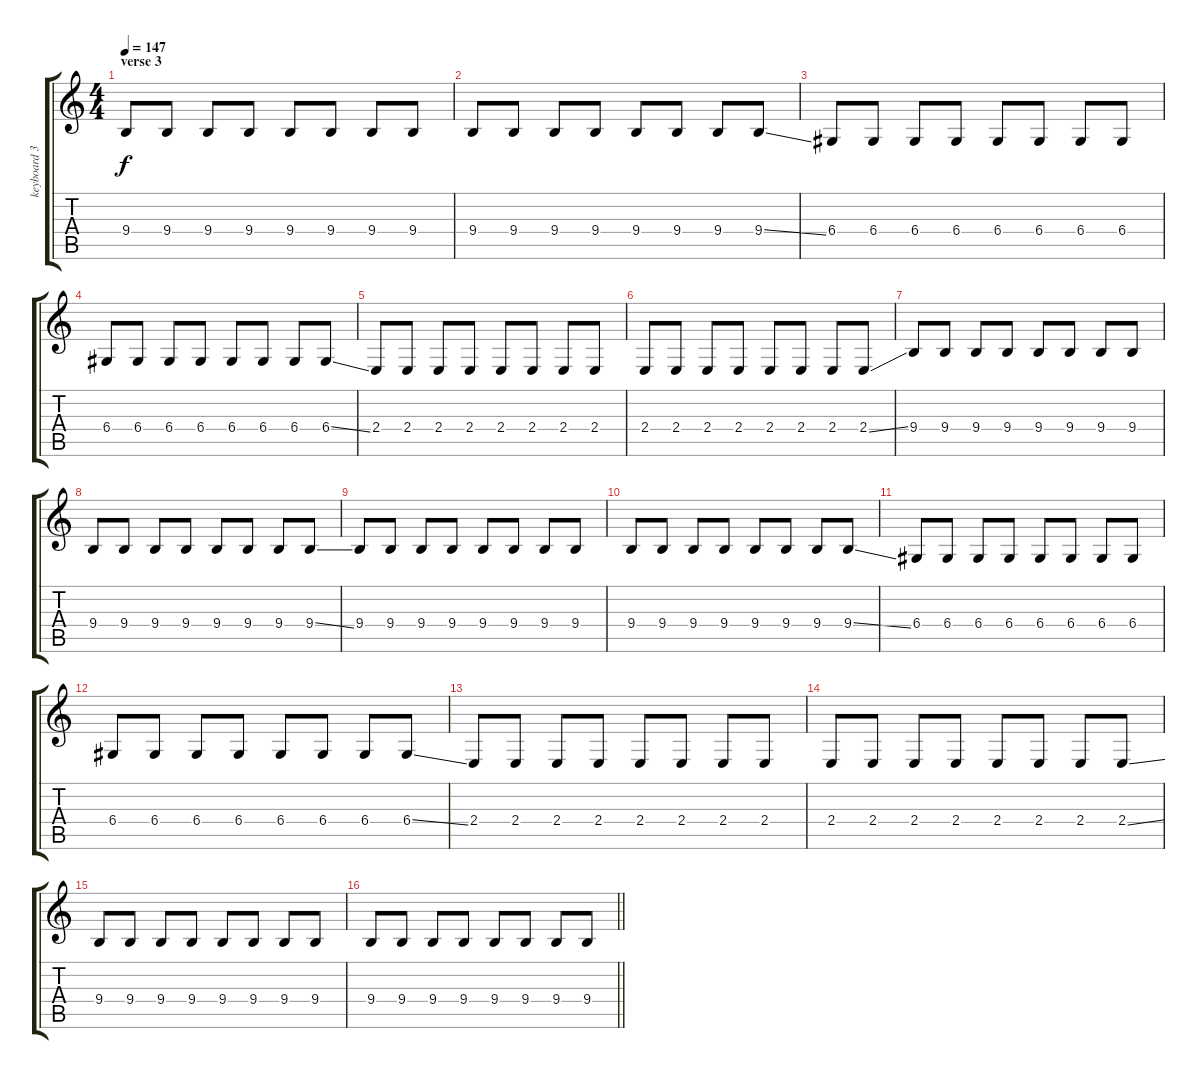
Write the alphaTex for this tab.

\track ("keyboard 3" "keyboard 3") {instrument pad3polysynth}
\staff {score tabs}
\tuning (E4 B3 G3 D3 A2 E2) {hide}
\ts (4 4)
\section ("" "verse 3")
\tempo 147
\clef g2
\ks c
9.4.8{dy f} 9.4.8 9.4.8 9.4.8 9.4.8 9.4.8 9.4.8 9.4.8 |
9.4.8 9.4.8 9.4.8 9.4.8 9.4.8 9.4.8 9.4.8 9.4{ss}.8 |
6.4.8 6.4.8 6.4.8 6.4.8 6.4.8 6.4.8 6.4.8 6.4.8 |
6.4.8 6.4.8 6.4.8 6.4.8 6.4.8 6.4.8 6.4.8 6.4{ss}.8 |
2.4.8 2.4.8 2.4.8 2.4.8 2.4.8 2.4.8 2.4.8 2.4.8 |
2.4.8 2.4.8 2.4.8 2.4.8 2.4.8 2.4.8 2.4.8 2.4{ss}.8 |
9.4.8 9.4.8 9.4.8 9.4.8 9.4.8 9.4.8 9.4.8 9.4.8 |
9.4.8 9.4.8 9.4.8 9.4.8 9.4.8 9.4.8 9.4.8 9.4{ss}.8 |
9.4.8 9.4.8 9.4.8 9.4.8 9.4.8 9.4.8 9.4.8 9.4.8 |
9.4.8 9.4.8 9.4.8 9.4.8 9.4.8 9.4.8 9.4.8 9.4{ss}.8 |
6.4.8 6.4.8 6.4.8 6.4.8 6.4.8 6.4.8 6.4.8 6.4.8 |
6.4.8 6.4.8 6.4.8 6.4.8 6.4.8 6.4.8 6.4.8 6.4{ss}.8 |
2.4.8 2.4.8 2.4.8 2.4.8 2.4.8 2.4.8 2.4.8 2.4.8 |
2.4.8 2.4.8 2.4.8 2.4.8 2.4.8 2.4.8 2.4.8 2.4{ss}.8 |
9.4.8 9.4.8 9.4.8 9.4.8 9.4.8 9.4.8 9.4.8 9.4.8 |
\barLineRight lightlight
9.4.8 9.4.8 9.4.8 9.4.8 9.4.8 9.4.8 9.4.8 9.4{ss}.8
